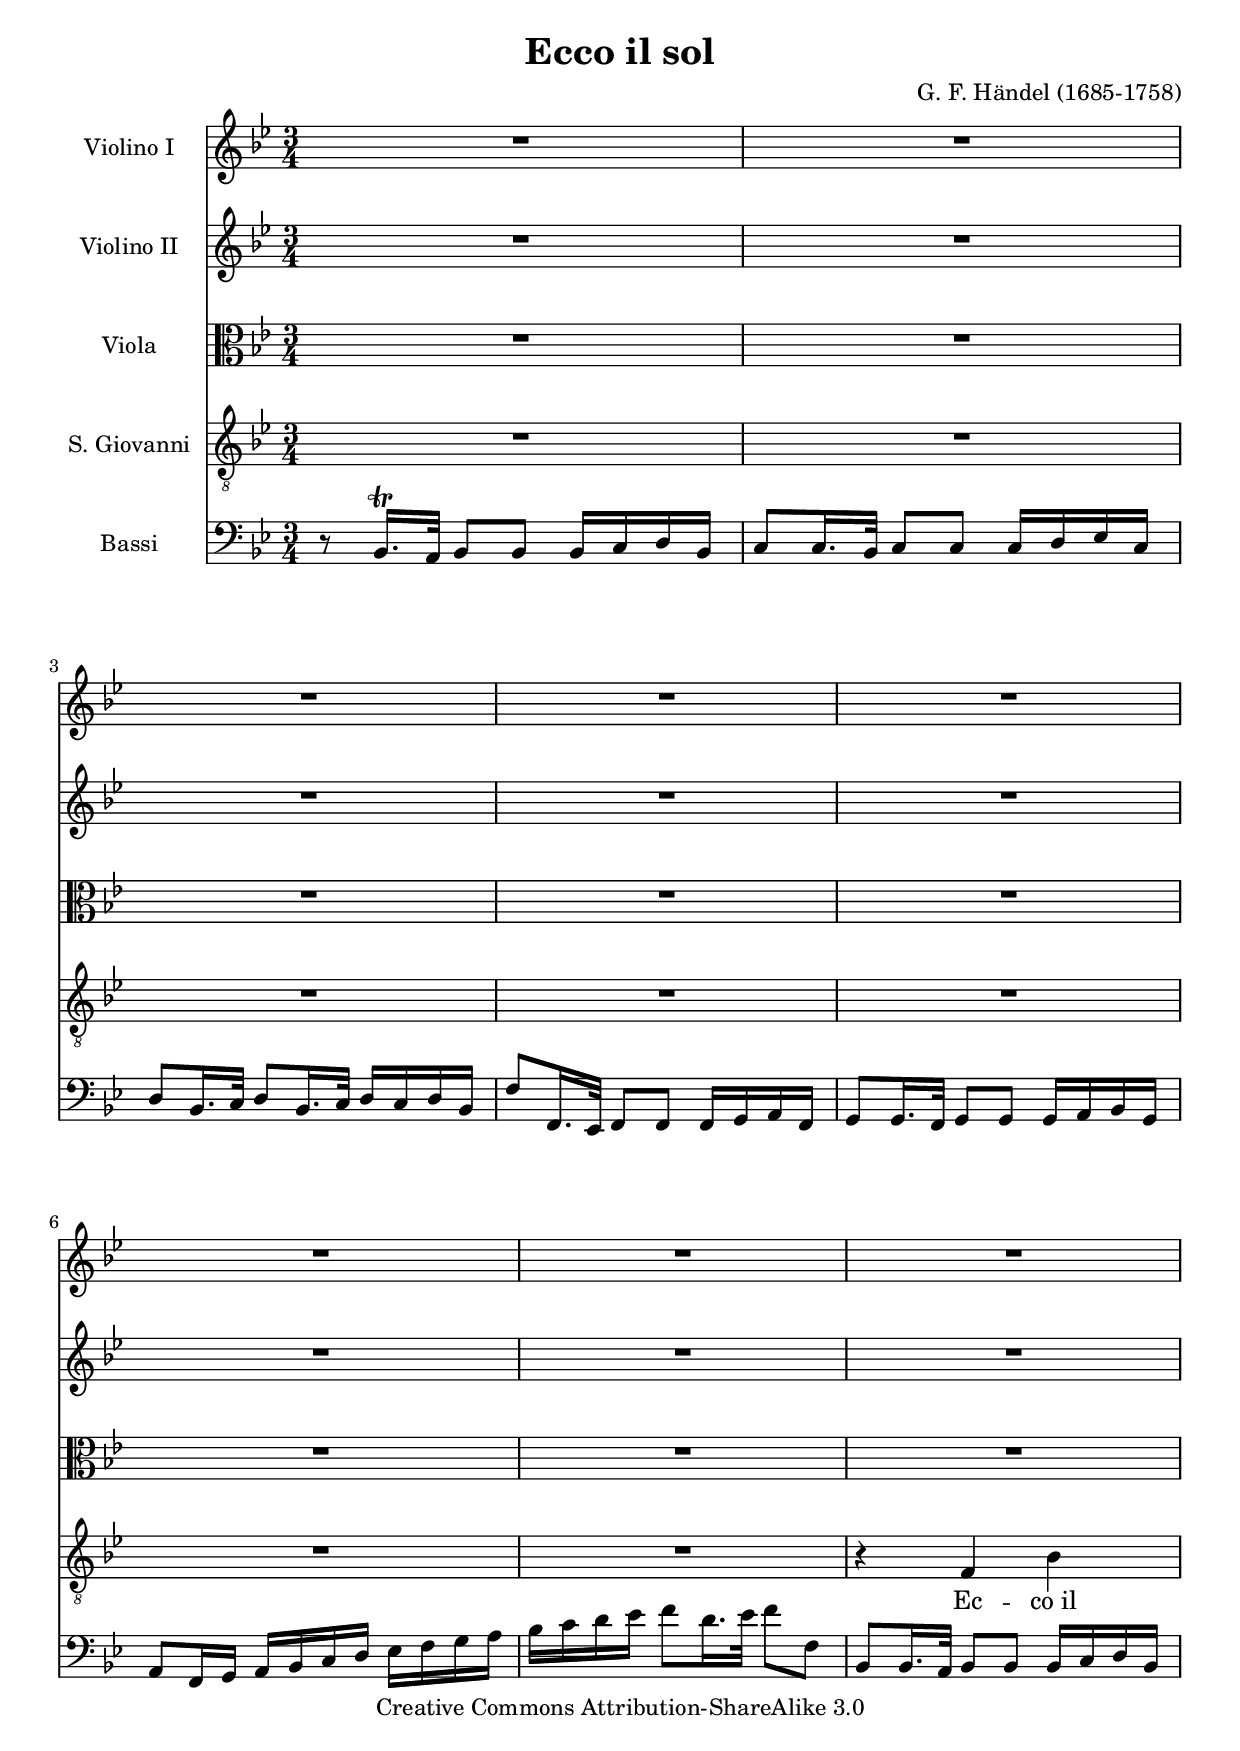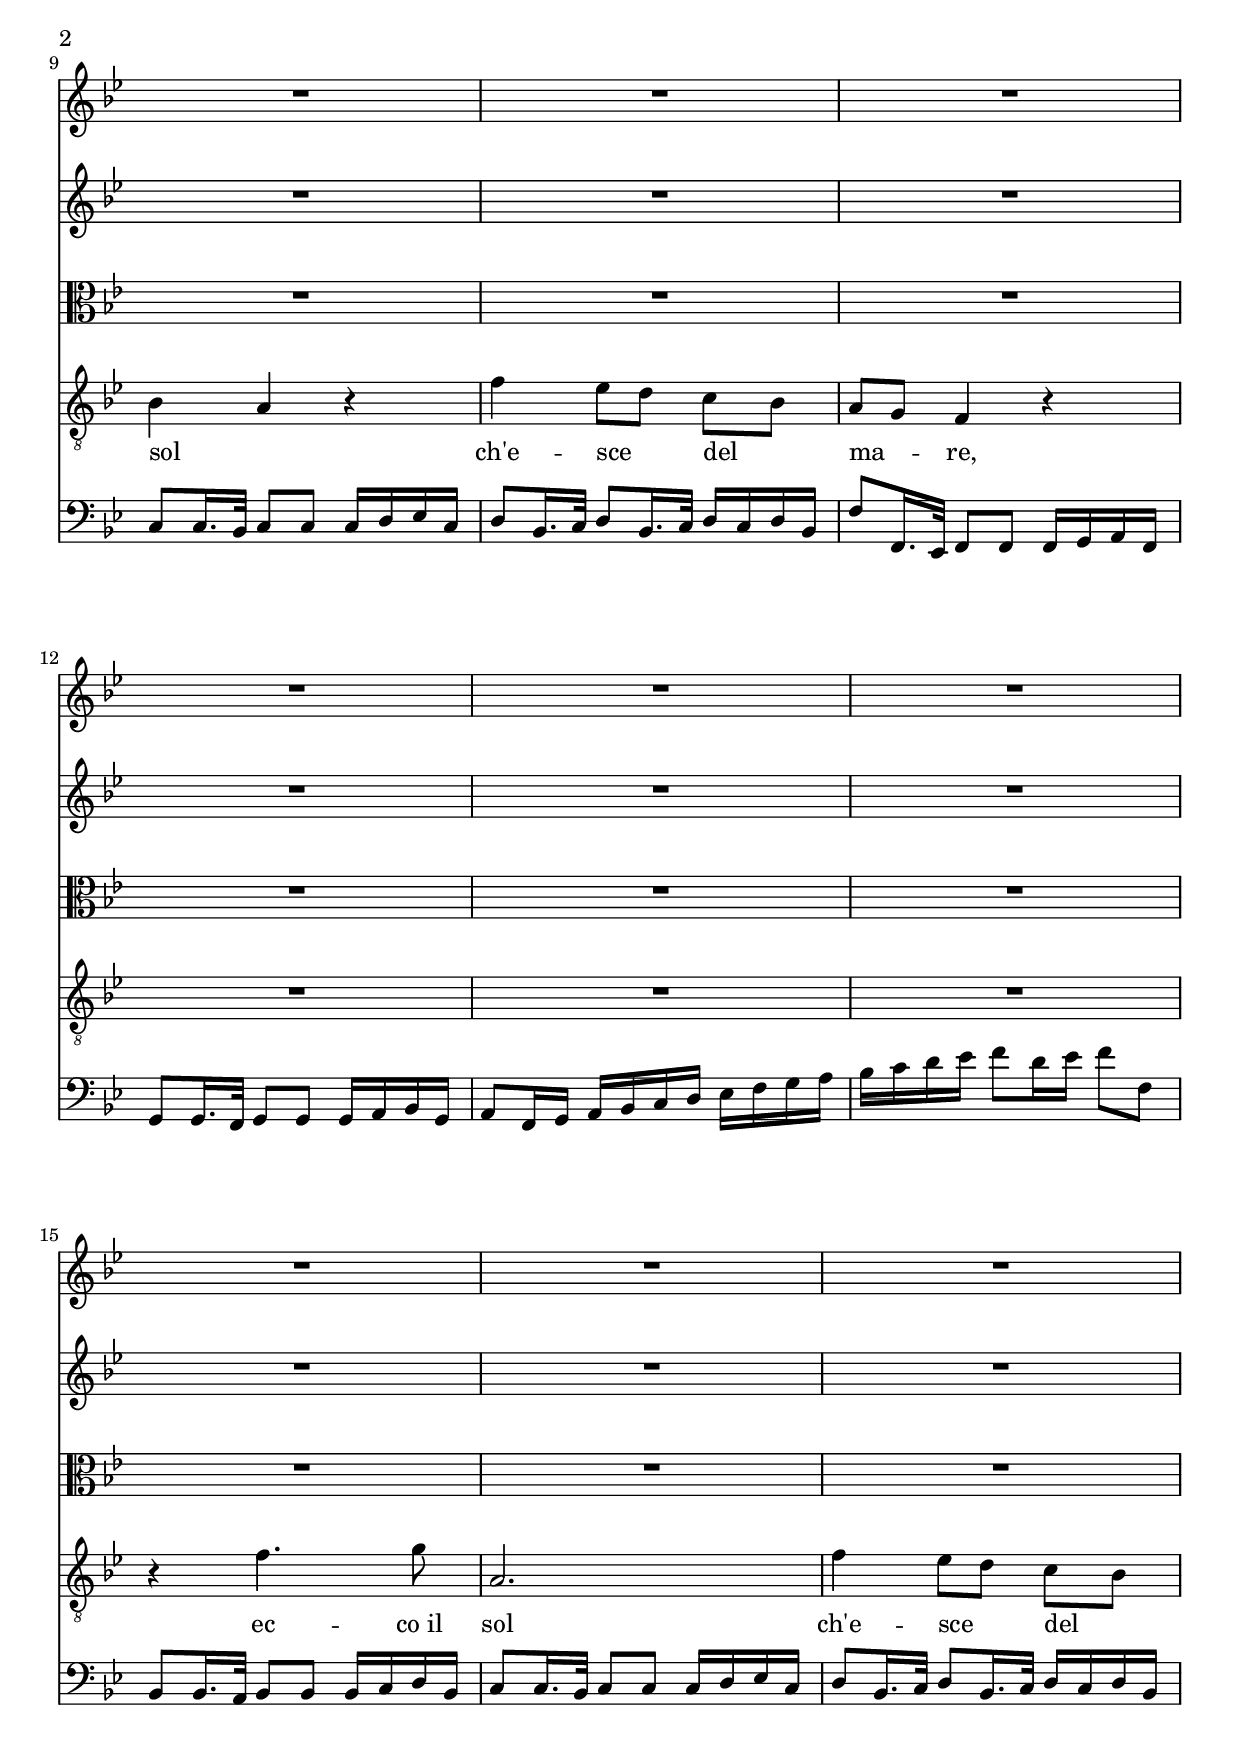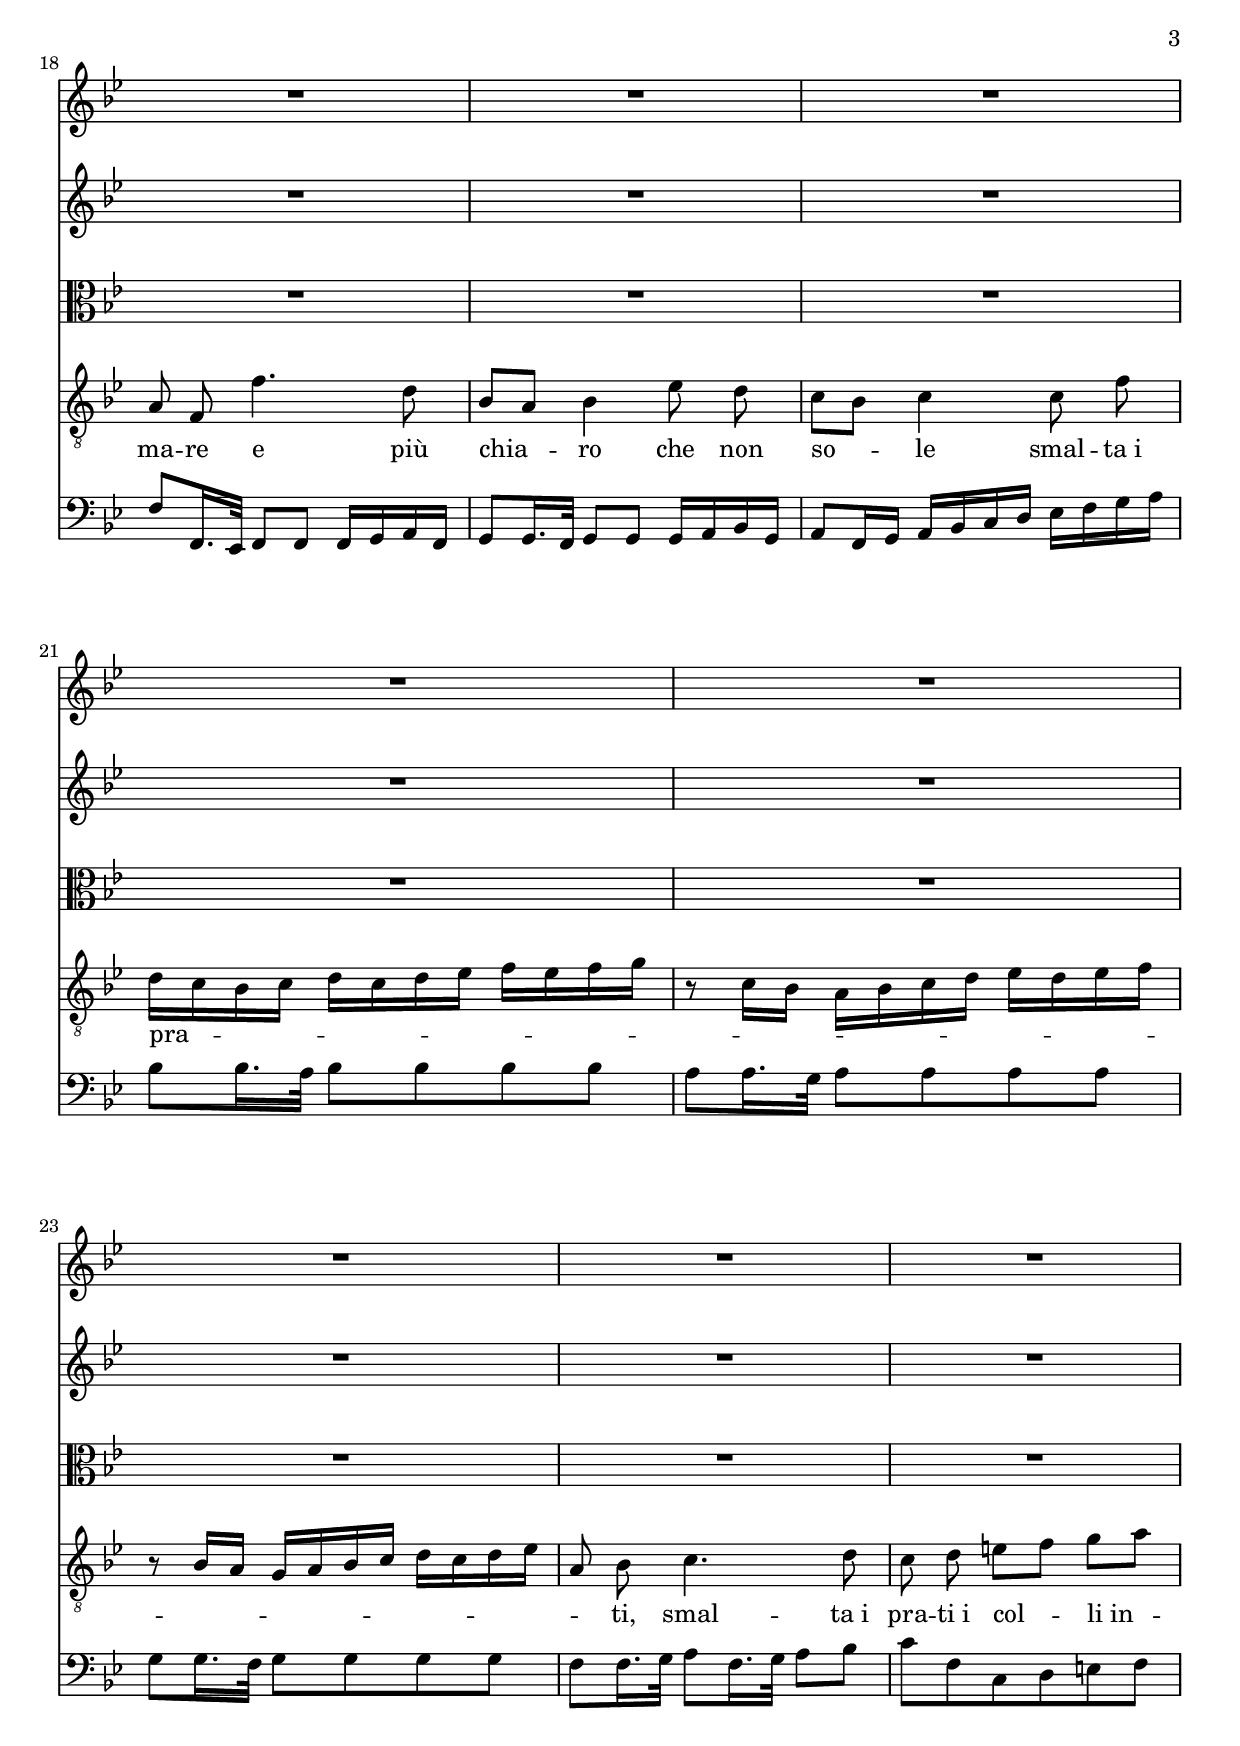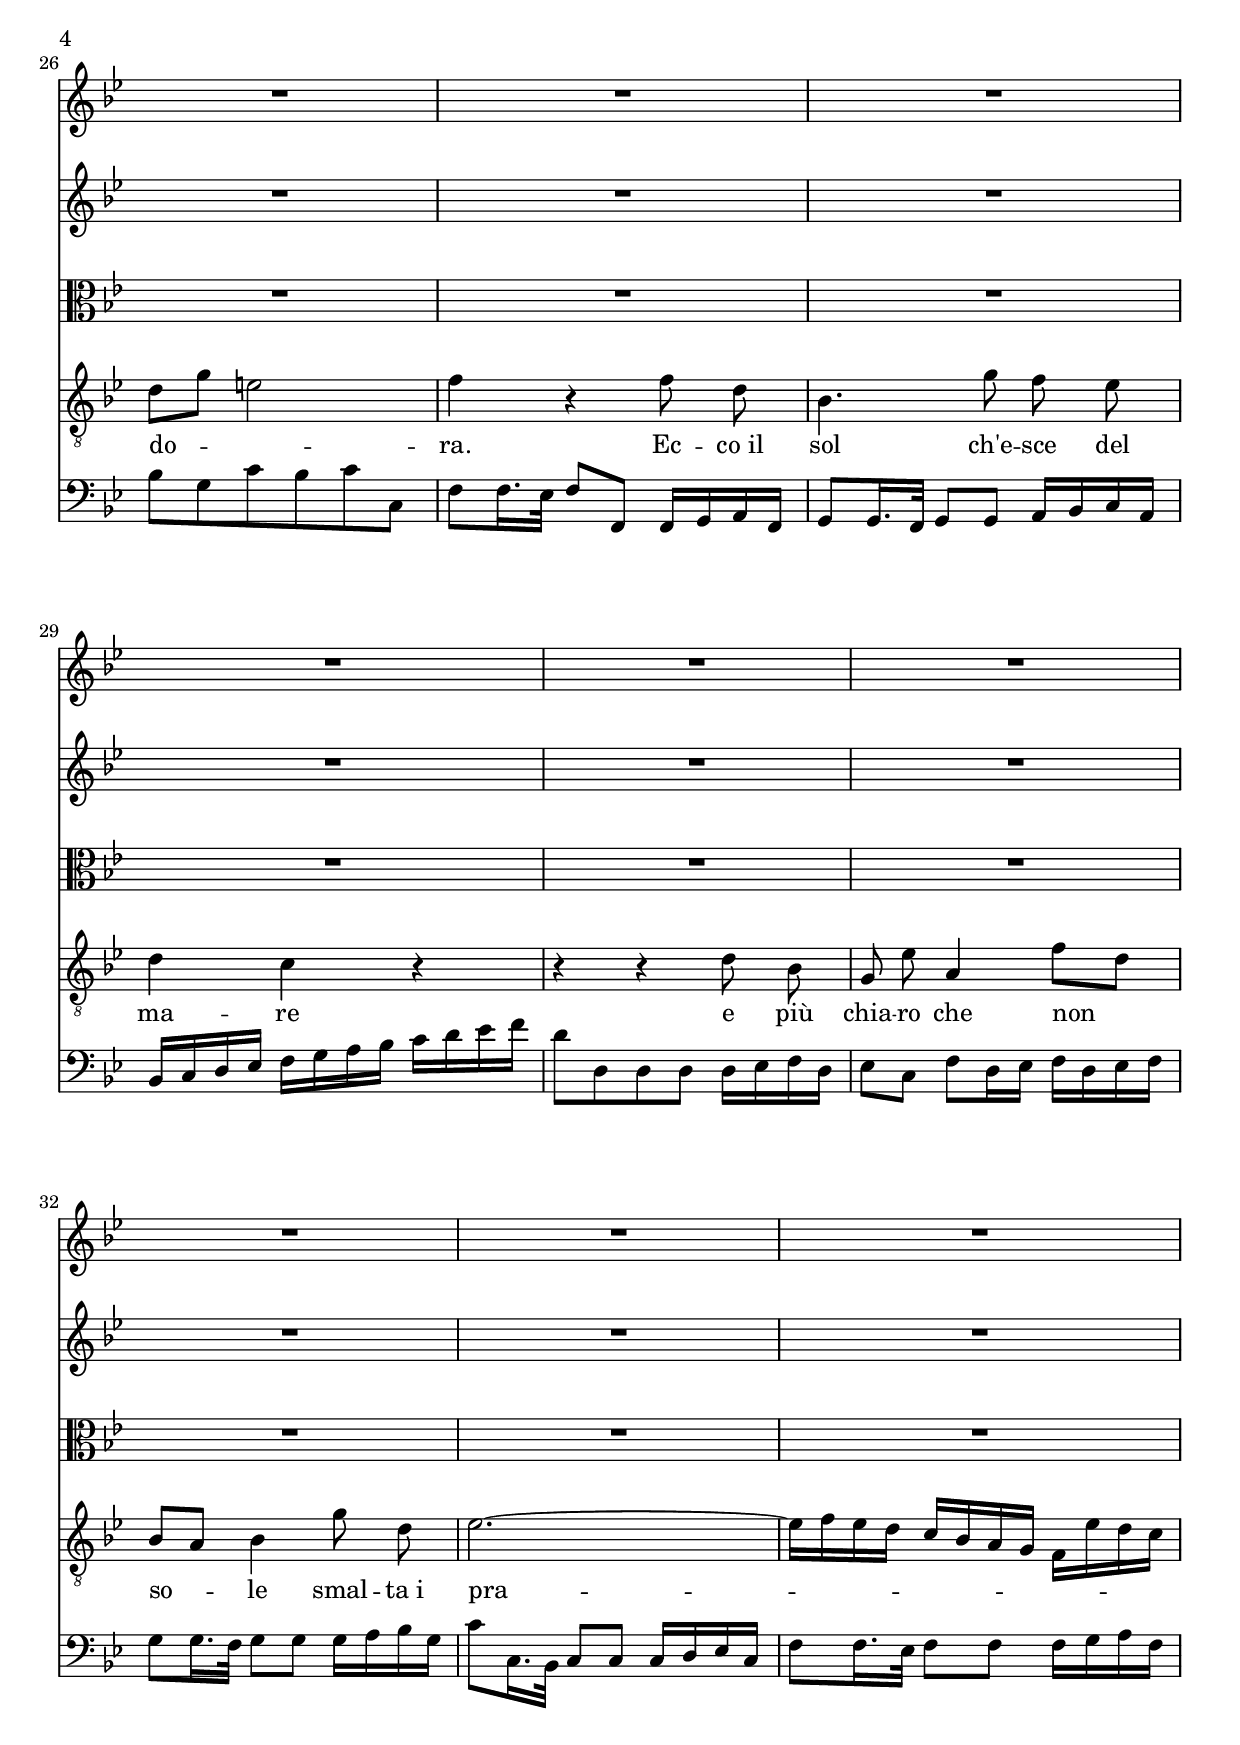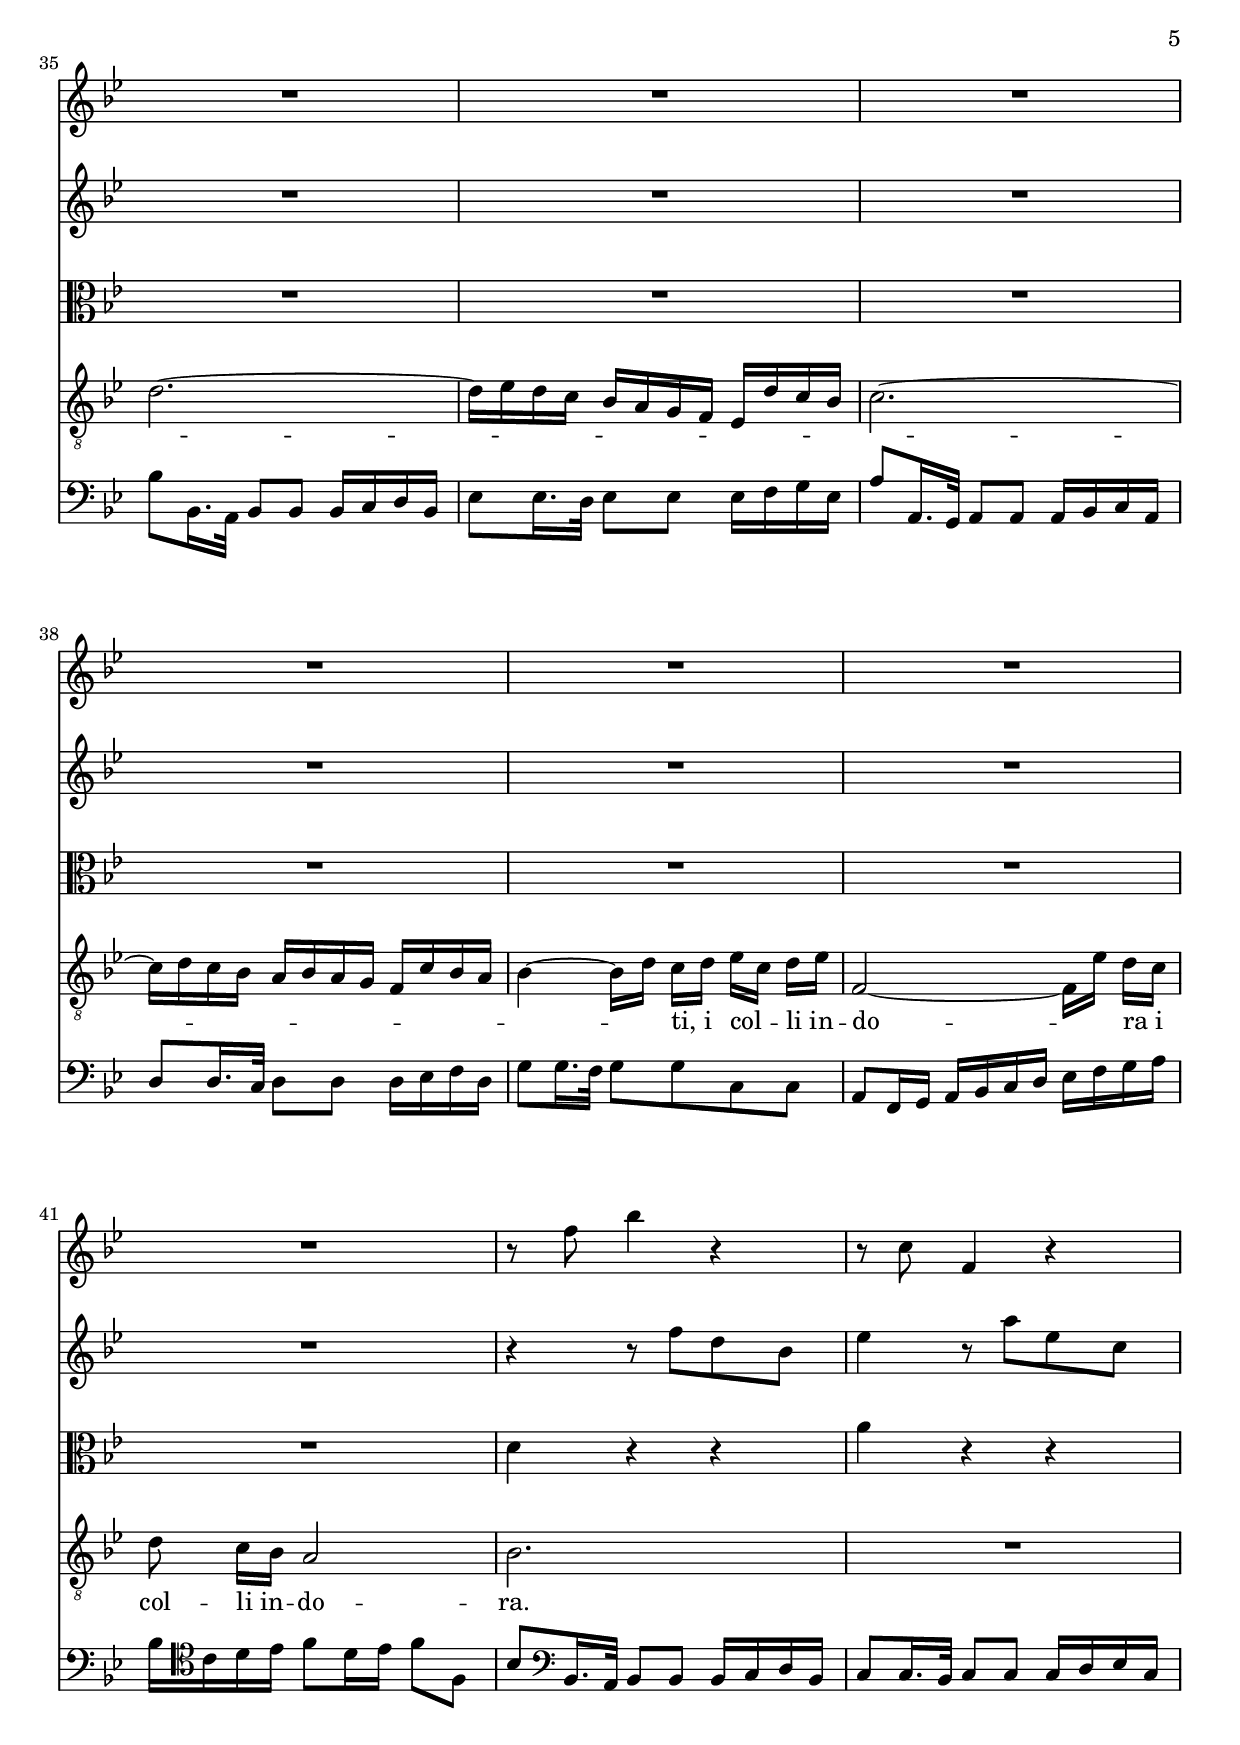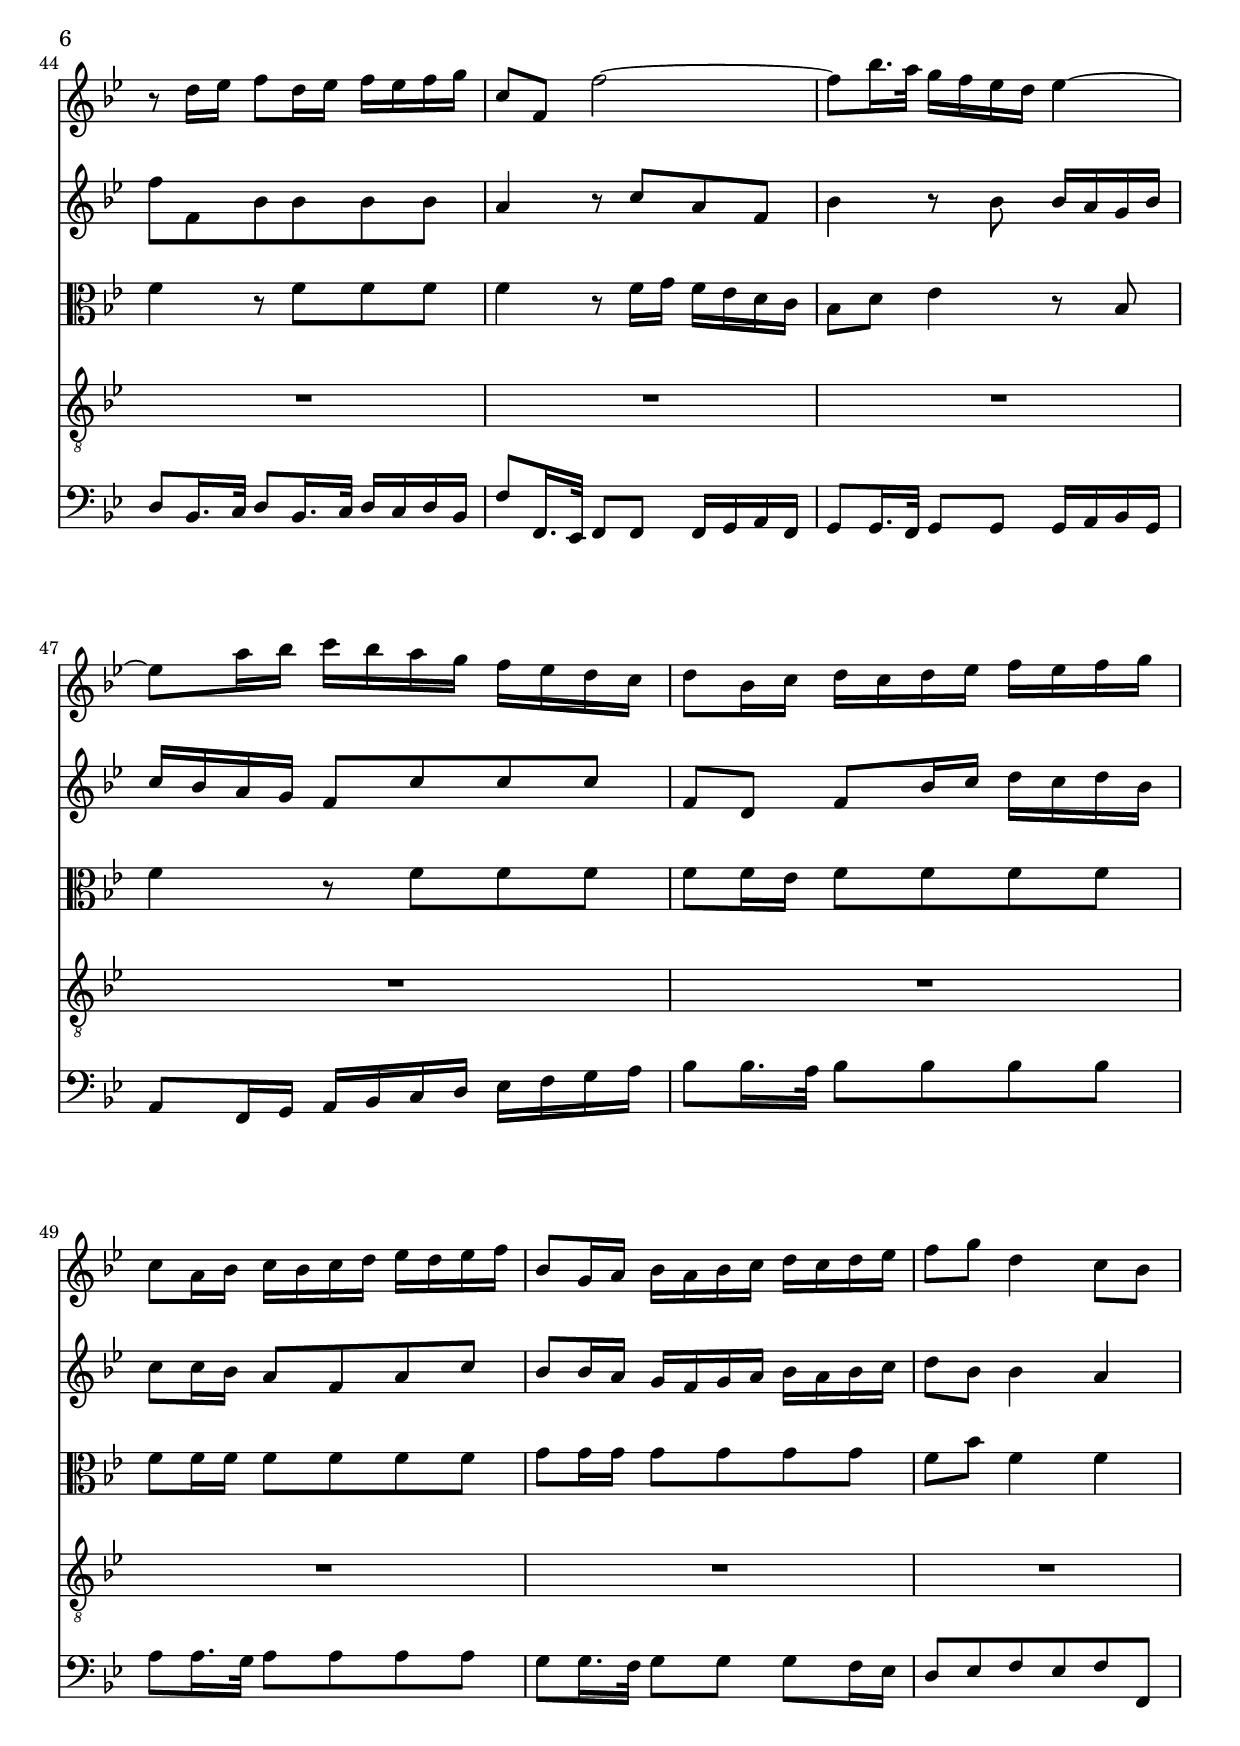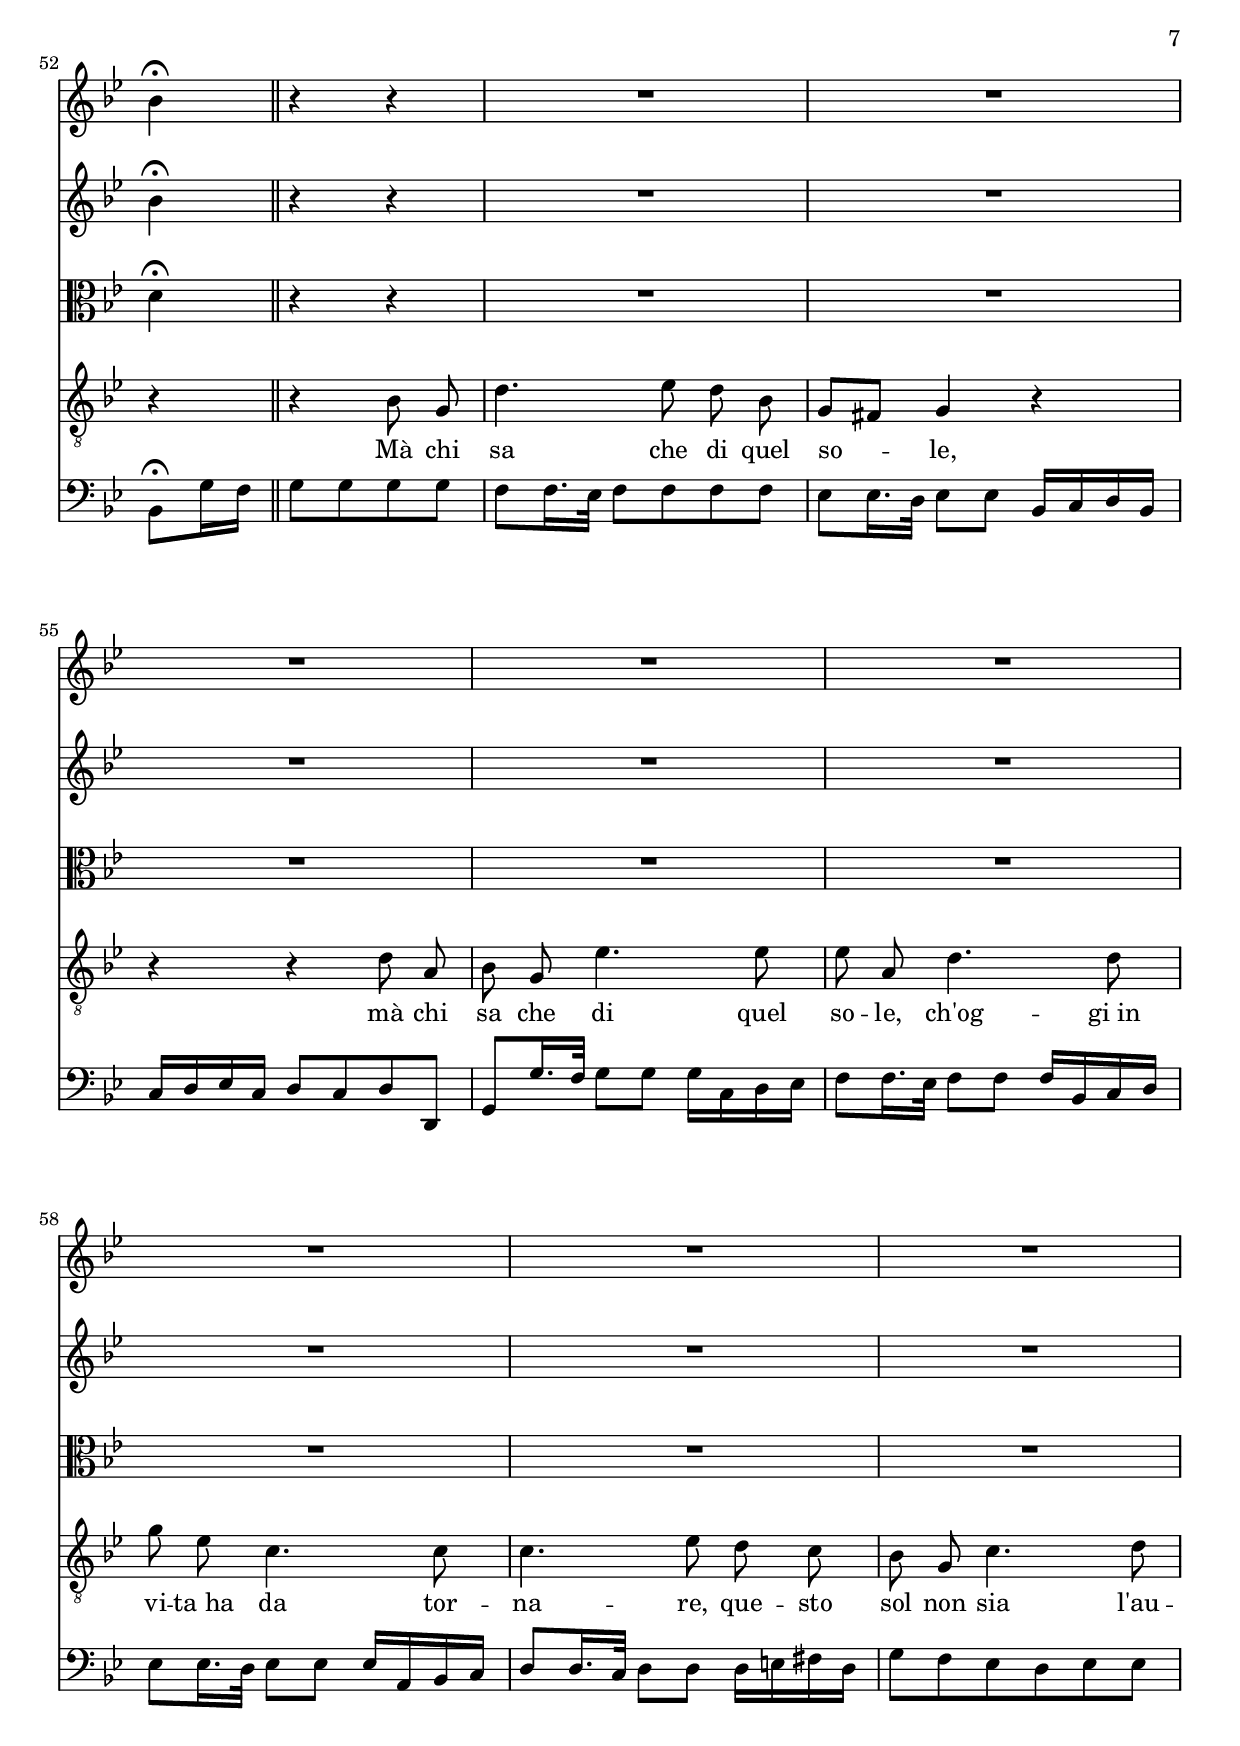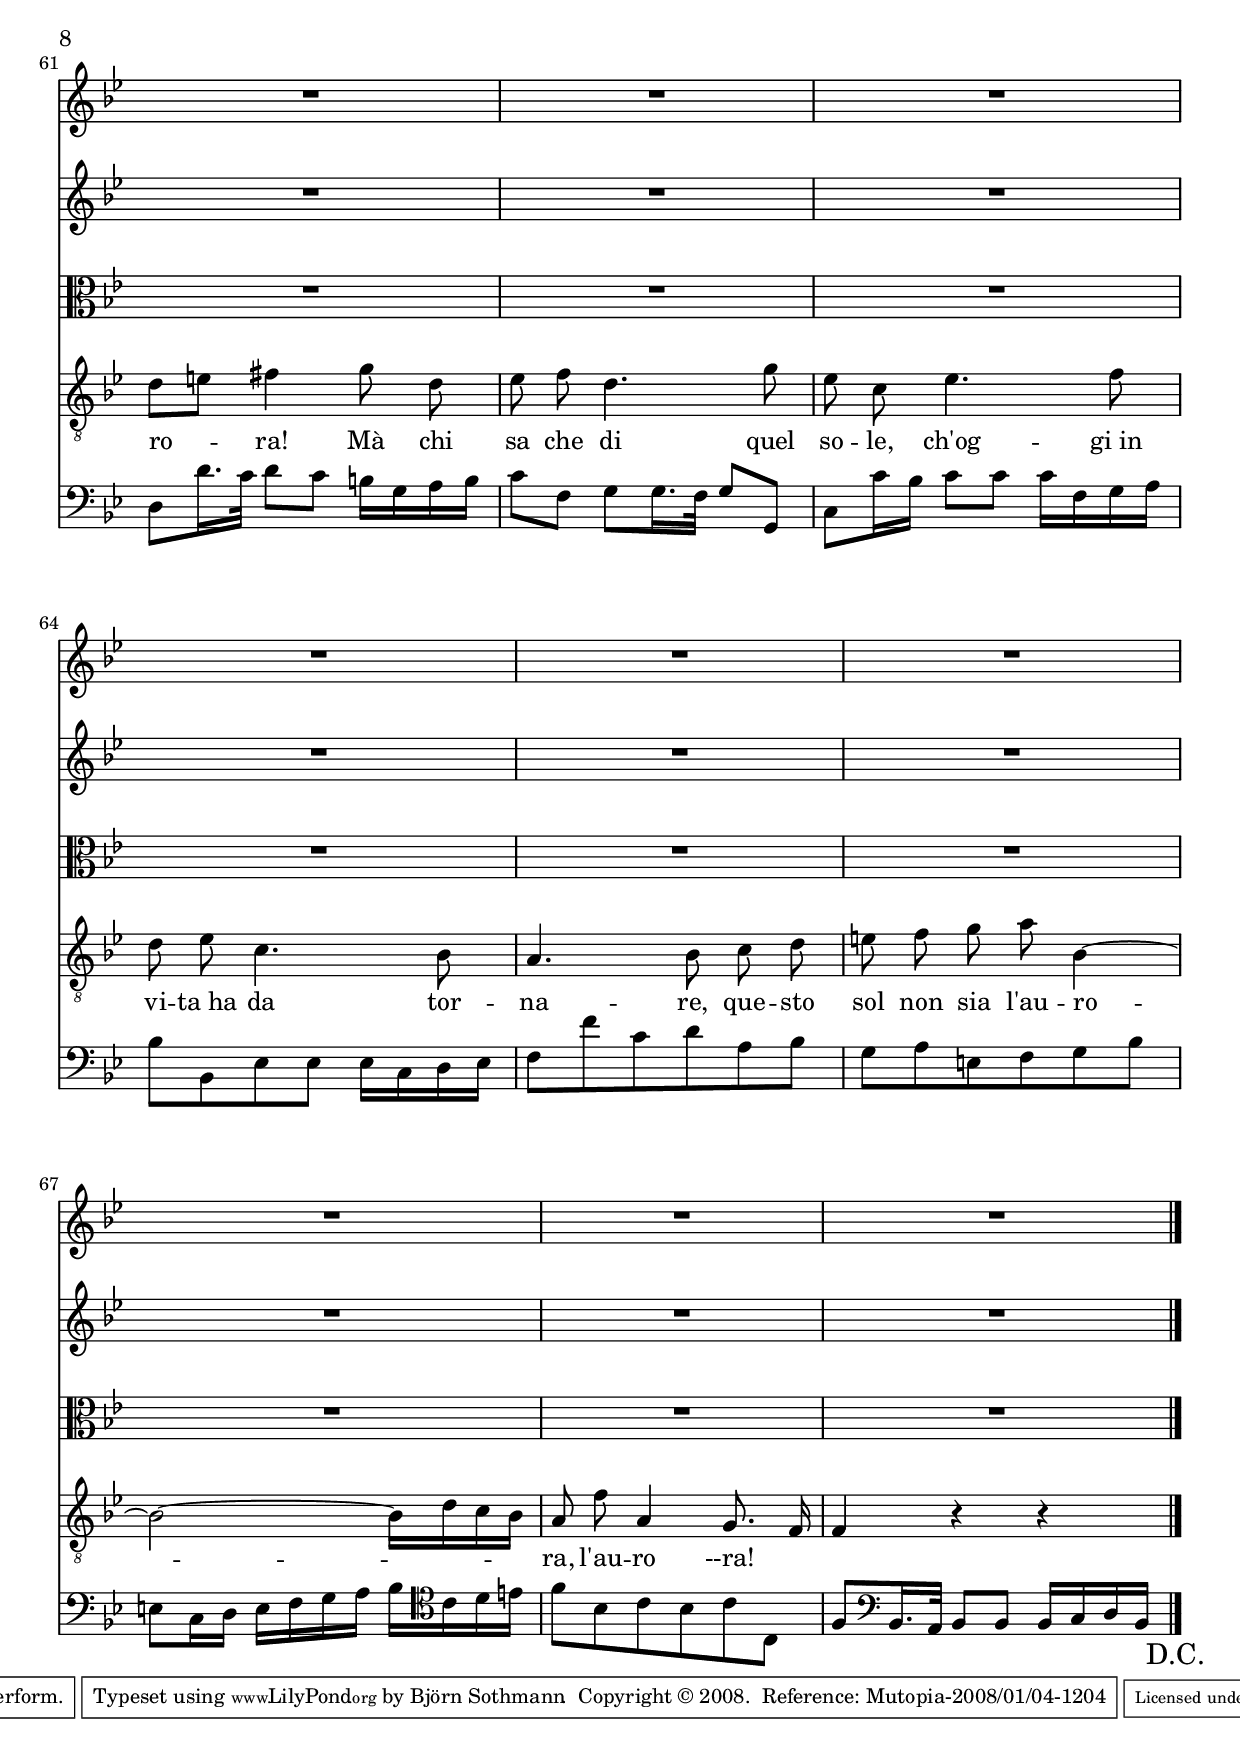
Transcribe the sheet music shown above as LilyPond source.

% Created on Wed Jan 02 22:49:56 CET 2008
\version "2.10.33"

\header {
	title = "Ecco il sol"
	composer = "G. F. Händel (1685-1758)"
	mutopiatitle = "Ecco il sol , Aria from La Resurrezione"
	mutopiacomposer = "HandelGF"
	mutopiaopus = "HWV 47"
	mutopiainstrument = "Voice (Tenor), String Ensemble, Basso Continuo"
	date = "1708"
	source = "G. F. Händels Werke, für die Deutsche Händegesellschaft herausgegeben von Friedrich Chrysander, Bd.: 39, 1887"
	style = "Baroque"
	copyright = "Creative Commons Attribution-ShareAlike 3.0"
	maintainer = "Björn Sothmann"
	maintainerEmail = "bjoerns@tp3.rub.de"
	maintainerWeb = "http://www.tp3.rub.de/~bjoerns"
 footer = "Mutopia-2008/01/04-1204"
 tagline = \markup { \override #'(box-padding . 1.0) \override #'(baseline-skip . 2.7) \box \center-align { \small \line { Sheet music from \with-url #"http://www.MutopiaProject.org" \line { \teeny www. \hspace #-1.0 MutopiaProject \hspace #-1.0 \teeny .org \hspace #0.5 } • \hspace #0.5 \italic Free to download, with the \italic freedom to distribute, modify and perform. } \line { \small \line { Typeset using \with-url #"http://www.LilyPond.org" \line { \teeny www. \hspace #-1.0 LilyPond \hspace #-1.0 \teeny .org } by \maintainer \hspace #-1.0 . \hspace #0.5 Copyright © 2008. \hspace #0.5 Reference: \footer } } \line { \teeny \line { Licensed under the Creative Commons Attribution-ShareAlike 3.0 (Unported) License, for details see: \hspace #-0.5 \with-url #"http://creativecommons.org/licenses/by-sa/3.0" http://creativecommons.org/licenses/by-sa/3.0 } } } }
}

\include "deutsch.ly"

verse= \lyricmode {
Ec -- co_il sol ch'e -- sce del ma -- re, ec -- co_il sol ch'e -- sce del ma -- re e più chia -- ro che non so -- le smal -- ta_i pra -- ti, smal -- ta_i pra -- ti_i col -- li_in -- do -- ra. Ec -- co_il sol ch'e -- sce del ma -- re e più chia -- ro che non so -- le smal -- ta_i pra -- ti,_i col -- li_in -- do -- ra_i col -- li_in -- do -- ra.
Mà chi sa che di quel so -- le, mà chi sa che di quel so -- le, ch'og -- gi_in vi -- ta_ha da tor -- na -- re, que -- sto sol non sia l'au -- ro -- ra! Mà chi sa che di quel so -- le, ch'og -- gi_in vi -- ta_ha da tor -- na -- re, que -- sto sol non sia l'au -- ro -- ra, l'au -- ro --ra!
}
 

staffViolin = \new Staff  {
	\time 3/4
	\override Score.MetronomeMark #'stencil = ##f
	\tempo 4 = 80 
	\set Staff.instrumentName="Violino I"
	\set Staff.midiInstrument="violin"
	\key b \major
	\clef treble
	\relative c'' {
		R2.*41 |
		r8 f b4 r |
		r8 c, f,4 r |
		r8 d'16 es f8 d16 es f es f g |
		c,8 f, f'2~ |
		f8 b16. a32 g16 f es d es4~ |
		es8 a16 b c b a g f es d c |
		d8 b16 c d c d es f es f g |
		c,8 a16 b c b c d es d es f |
		b,8 g16 a b a b c d c d es |
		f8 g d4 c8 b |
		b4 \fermata \bar "||" r r |
		R2.*17 |
	}
}
staffViolinII = \new Staff  {
	\set Staff.instrumentName="Violino II"
	\set Staff.midiInstrument="violin"
	\key b \major
	\clef treble
	\relative c'' {
		R2.*41 |
		r4 r8 f d b |
		es4 r8 a es c |
		f f, b b b b |
		a4  r8 c a f |
		b4 r8 b b16 a g b |
		c b a g f8 c' c c |
		f, d f b16 c d c d b |
		c8 c16 b a8 f a c |
		b b16 a g f g a b a b c |
		d8 b b4 a |
		b\fermata \bar "||" r4 r |
		R2.*17 |
	}
}
staffViola = \new Staff  {
	\set Staff.instrumentName="Viola"
	\set Staff.midiInstrument="viola"
	\key b \major
	\clef alto
	\relative c' {
		R2.*41 |
		d4 r r |
		a' r r |
		f r8 f f f |
		f4 r8 f16 g f es d c |
		b8 d es4 r8 b |
		f'4 r8 f f f |
		f f16 es f8 f f f |
		f f16 f f8 f f f |
		g g16 g g8 g g g |
		f b f4 f |
		d\fermata \bar "||" r r |
		R2.*17 |
	}
}
staffTenor = \new Staff  {
	\set Staff.instrumentName="S. Giovanni"
	\set Staff.midiInstrument="oboe"
	\key b \major
	\clef "G_8"
	\relative c {
		\context Voice = "melodyTen" {
			\dynamicUp
			\autoBeamOff
			R2.*7 |
			r4 f b |
			b\melisma a\melismaEnd r |
			f' es8[d] c[ b] |
			a[ g] f4 r |
			R2.*3 |
			r4 f'4. g8 |
			a,2. |
			f'4 es8[ d] c[ b] |
			a f f'4. d8 |
			b[ a] b4 es8 d |
			c8[ b] c4 c8 f |
			d16[\melisma c b c] d[ c d es] f[ es f g] |
			r8 c,16[ b] a[ b c d] es[ d es f] |
			r8 b,16[ a] g[ a b c] d[ c d es] |
			a,8\melismaEnd b c4. d8 |
			c d e[ f] g[ a] |
			d,[ g]\melisma e2\melismaEnd |
			f4 r f8 d |
			b4. g'8 f es |
			d4 c r |
			r r d8 b |
			g es' a,4 f'8[ d] |
			b[ a] b4 g'8 d |
			es2.~\melisma |
			es16[ f es d] c[ b a g] f[ es' d c] |
			d2.~ |
			d16[ es d c] b[ a g f] es[ d' c b] |
			c2.~ |
			c16[ d c b] a[ b a g] f[ c' b a] |
			b4~ b16[ d]\melismaEnd c[ d] es[ c] d[ es] |
			f,2~ f16[ es'] d[ c] |
			d8 c16[ b] a2 |
			b2. |
			R2.*9 |
			r4\bar "||" r b8 g |
			d'4. es8 d b |
			g[ fis] g4 r |
			r r d'8 a |
			b g es'4. es8 |
			es a, d4. d8 |
			g8 es c4. c8 |
			c4. es8 d c |
			b g c4. d8 |
			d[ e] fis4 g8 d |
			es f d4. g8 |
			es c es4. f8 |
			d8 es c4. b8 |
			a4. b8 c d |
			e f g a b,4~ |
			b2~ b16[ d c b] |
			a8 f' a,4 g8. f16] |
			f4 r r |
		}

	\bar "|."
	}

}
staffCello = \new Staff  {
	\set Staff.instrumentName="Bassi"
	\set Staff.midiInstrument="harpsichord"
	\key b \major
	\clef bass
	\relative c {
		r8 b16.\trill a32 b8 b b16 c d b |
		c8 c16. b32 c8 c c16 d es c |
		d8 b16. c32 d8 b16. c32 d16 c d b |
		f'8 f,16. es32 f8 f f16 g a f |
		g8 g16. f32 g8 g g16 a b g |
		a8 f16 g a b c d es f g a |
		b c d es f8 d16. es32 f8 f, |
		b, b16. a32 b8 b b16 c d b |
		c8 c16. b32 c8 c c16 d es c |
		d8 b16. c32 d8 b16. c32 d16 c d b |
		f'8 f,16. es32 f8 f f16 g a f |
		g8 g16. f32 g8 g g16 a b g |
		a8 f16 g a b c d es f g a |
		b c d es f8 d16 es f8 f, |
		b, b16. a32 b8 b b16 c d b |
		c8 c16. b32 c8 c c16 d es c |
		d8 b16. c32 d8 b16. c32 d16 c d b |
		f'8 f,16. es32 f8 f f16 g a f |
		g8 g16. f32 g8 g g16 a b g |
		a8 f16 g a b c d es f g a |
		b8 b16. a32 b8 b b b |
		a a16. g32 a8 a a a |
		g8 g16. f32 g8 g g g |
		f f16. g32 a8 f16. g32 a8 b |
		c f, c d e f |
		b g c b c c, |
		f f16. es32 f8 f, f16 g a f |
		g8 g16. f32 g8 g a16 b c a |
		b c d es f g a b c d es f |
		d8 d, d d d16 es f d |
		es8 c f d16 es f d es f |
		g8 g16. f32 g8 g g16 a b g |
		c8 c,16. b32 c8 c c16 d es c |
		f8 f16. es32 f8 f f16 g a f |
		b8 b,16. a32 b8 b b16 c d b |
		es8 es16. d32 es8 es es16 f g es |
		a8 a,16. g32 a8 a a16 b c a |
		d8 d16. c32 d8 d d16 es f d |
		g8 g16. f32 g8 g c, c |
		a f16 g a b c d es f g a |
		b \clef tenor c d es f8 d16 es f8 f, |
		b \clef bass b,16. a32 b8 b b16 c d b |
		c8 c16. b32 c8 c c16 d es c |
		d8 b16. c32 d8 b16. c32 d16 c d b |
		f'8 f,16. es32 f8 f f16 g a f |
		g8 g16. f32 g8 g g16 a b g |
		a8 f16 g a b c d es f g a |
		b8 b16. a32 b8 b b b |
		a a16. g32 a8 a a a |
		g g16. f32 g8 g g f16 es |
		d8 es f es f f, |
		b\fermata g'16 f \bar "||" g8 g g g |
		f f16. es32 f8 f f f |
		es es16. d32 es8 es b16 c d b |
		c d es c d8 c d d, |
		g g'16. f32 g8 g g16 c, d es |
		f8 f16. es32 f8 f f16 b, c d |
		es8 es16. d32 es8 es es16 a, b c |
		d8 d16. c32 d8 d d16 e fis d |
		g8 f es d es es |
		d d'16. c32 d8 c h16 g a h |
		c8 f, g g16. f32 g8 g, |
		c c'16 b c8 c c16 f, g a |
		b8 b, es es es16 c d es |
		f8 f' c d a b |
		g a e f g b |
		e, c16 d e f g a b \clef tenor c d e |
		f8 b, c b c c, |
		f \clef bass b,16. a32 b8 b b16 c d b \override Score.RehearsalMark #'direction = #DOWN \once \override Score.RehearsalMark #'break-visibility =
		#begin-of-line-invisible \mark \markup { "D.C." } |
	\bar "|."
	}

}


\score {
	<<
		\staffViolin
		\staffViolinII
		\staffViola
		\staffTenor
		\context Lyrics = "lmelodyTen" \lyricmode  { \lyricsto "melodyTen" \verse }
		
		\staffCello
	>>
	
	\midi {
	}

	\layout  {
		indent=25
	}
}

\paper {
}

